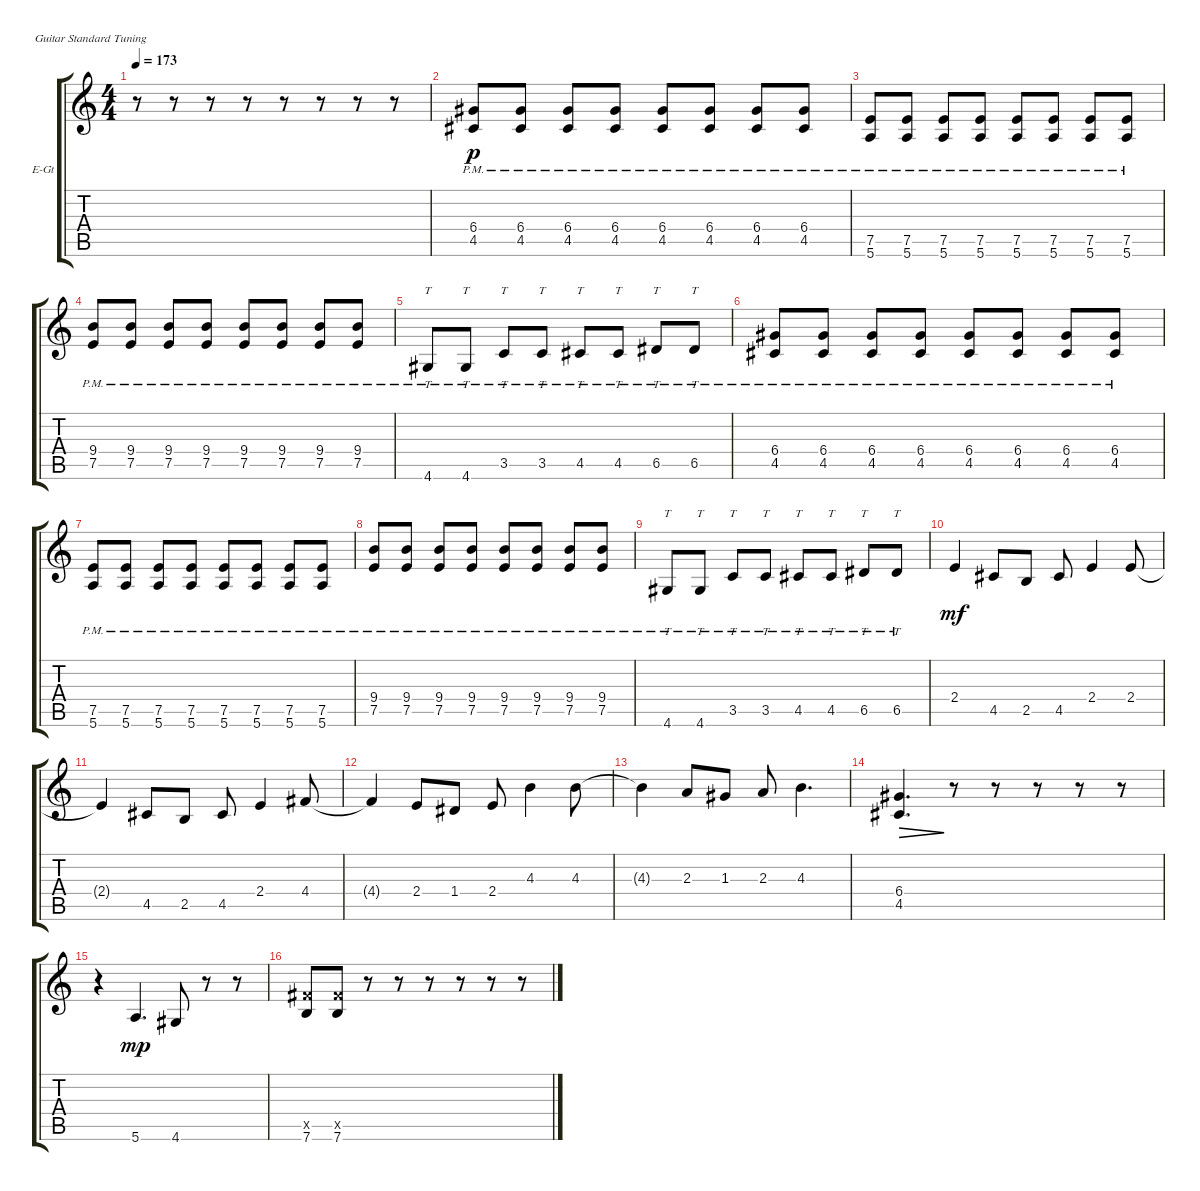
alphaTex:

\defaultSystemsLayout 4
\bracketExtendMode groupsimilarinstruments
\firstSystemTrackNameOrientation horizontal
\otherSystemsTrackNameOrientation horizontal
\track ("Electric Guitar" "E-Gt") {instrument distortionguitar}
\staff {score tabs}
\tuning (E4 B3 G3 D3 A2 E2)
\ts (4 4)
\tempo 173
\clef g2
\ks c
r.8{dy p} r.8 r.8 r.8 r.8 r.8 r.8 r.8 |
(4.5{pm} 6.4{pm}).8 (4.5{pm} 6.4{pm}).8 (4.5{pm} 6.4{pm}).8 (4.5{pm} 6.4{pm}).8 (4.5{pm} 6.4{pm}).8 (4.5{pm} 6.4{pm}).8 (4.5{pm} 6.4{pm}).8 (4.5{pm} 6.4{pm}).8 |
(5.6{pm} 7.5{pm}).8 (5.6{pm} 7.5{pm}).8 (5.6{pm} 7.5{pm}).8 (5.6{pm} 7.5{pm}).8 (5.6{pm} 7.5{pm}).8 (5.6{pm} 7.5{pm}).8 (5.6{pm} 7.5{pm}).8 (5.6{pm} 7.5{pm}).8 |
(7.5{pm} 9.4{pm}).8 (7.5{pm} 9.4{pm}).8 (7.5{pm} 9.4{pm}).8 (7.5{pm} 9.4{pm}).8 (7.5{pm} 9.4{pm}).8 (7.5{pm} 9.4{pm}).8 (7.5{pm} 9.4{pm}).8 (7.5{pm} 9.4{pm}).8 |
4.6{pm}.8{tt} 4.6{pm}.8{tt} 3.5{pm}.8{tt} 3.5{pm}.8{tt} 4.5{pm}.8{tt} 4.5{pm}.8{tt} 6.5{pm}.8{tt} 6.5{pm}.8{tt} |
(4.5{pm} 6.4{pm}).8 (4.5{pm} 6.4{pm}).8 (4.5{pm} 6.4{pm}).8 (4.5{pm} 6.4{pm}).8 (4.5{pm} 6.4{pm}).8 (4.5{pm} 6.4{pm}).8 (4.5{pm} 6.4{pm}).8 (4.5{pm} 6.4{pm}).8 |
(5.6{pm} 7.5{pm}).8 (5.6{pm} 7.5{pm}).8 (5.6{pm} 7.5{pm}).8 (5.6{pm} 7.5{pm}).8 (5.6{pm} 7.5{pm}).8 (5.6{pm} 7.5{pm}).8 (5.6{pm} 7.5{pm}).8 (5.6{pm} 7.5{pm}).8 |
(7.5{pm} 9.4{pm}).8 (7.5{pm} 9.4{pm}).8 (7.5{pm} 9.4{pm}).8 (7.5{pm} 9.4{pm}).8 (7.5{pm} 9.4{pm}).8 (7.5{pm} 9.4{pm}).8 (7.5{pm} 9.4{pm}).8 (7.5{pm} 9.4{pm}).8 |
4.6{pm}.8{tt} 4.6{pm}.8{tt} 3.5{pm}.8{tt} 3.5{pm}.8{tt} 4.5{pm}.8{tt} 4.5{pm}.8{tt} 6.5{pm}.8{tt} 6.5{pm}.8{tt} |
2.4.4{dy mf} 4.5.8 2.5.8 4.5.8 2.4.4 2.4.8 |
2.4{t}.4 4.5.8 2.5.8 4.5.8 2.4.4 4.4.8 |
4.4{t}.4 2.4.8 1.4.8 2.4.8 4.3.4 4.3.8 |
4.3{t}.4 2.3.8 1.3.8 2.3.8 4.3.4{d} |
(4.5 6.4).4{d dec} r.8 r.8 r.8 r.8 r.8 |
r.4 5.6.4{d dy mp} 4.6.8 r.8 r.8 |
(7.6 9.5{x}).8 (7.6 9.5{x}).8 r.8 r.8 r.8 r.8 r.8 r.8
